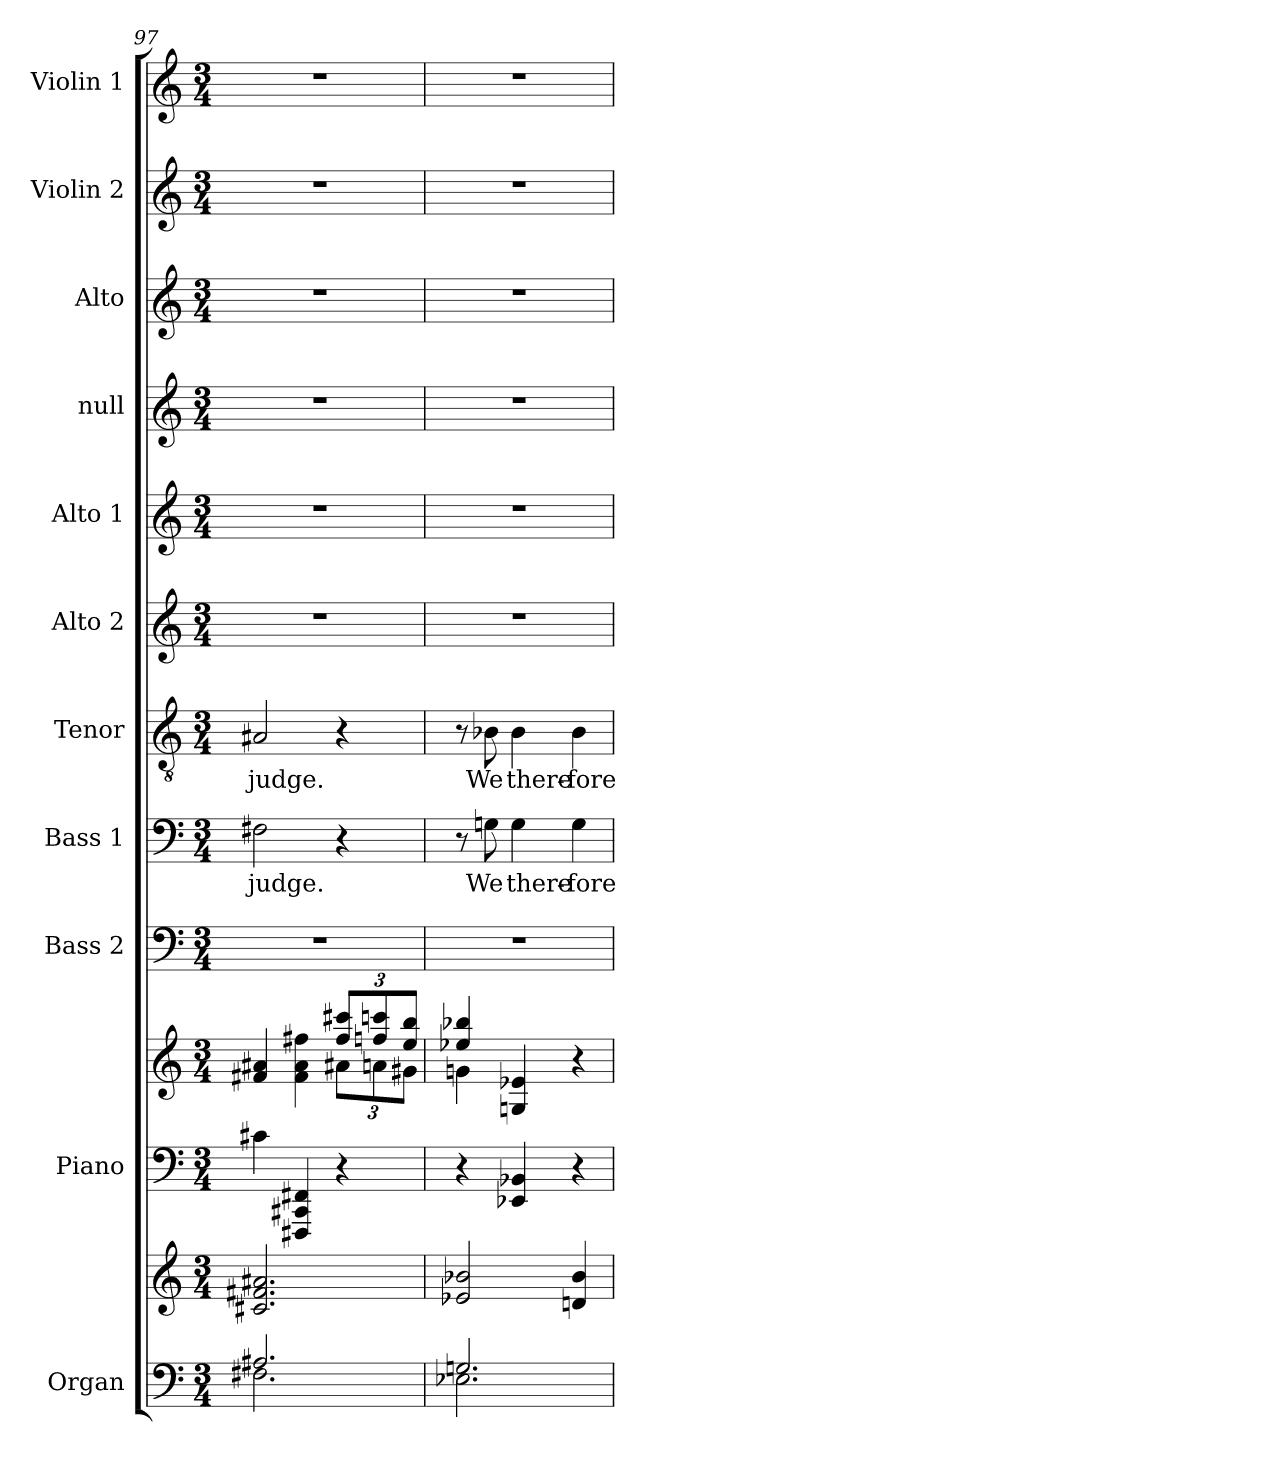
**kern	**kern	**kern	**kern	**kern	**kern	**text	**kern	**text	**kern	**kern	**kern	**kern	**kern	**kern
*part11	*part11	*part10	*part10	*part9	*part8	*part8	*part7	*part7	*part6	*part5	*part4	*part3	*part2	*part1
*staff13	*staff12	*staff11	*staff10	*staff9	*staff8	*staff8	*staff7	*staff7	*staff6	*staff5	*staff4	*staff3	*staff2	*staff1
*I"Organ	*	*I"Piano	*	*I"Bass 2	*I"Bass 1	*	*I"Tenor	*	*I"Alto 2	*I"Alto 1	*I"null	*I"Alto	*I"Violin 2	*I"Violin 1
*I'Org.	*	*	*	*I'B. 2	*I'B. 1	*	*I'T.	*	*I'A. 2	*I'A. 1	*	*	*I'Vln. 2	*I'Vln. 1
*clefF4	*clefG2	*clefF4	*clefG2	*clefF4	*clefF4	*	*clefGv2	*	*clefG2	*clefG2	*clefG2	*clefG2	*clefG2	*clefG2
*k[]	*k[]	*k[]	*k[]	*k[]	*k[]	*	*k[]	*	*k[]	*k[]	*k[]	*k[]	*k[]	*k[]
*M3/4	*M3/4	*M3/4	*M3/4	*M3/4	*M3/4	*	*M3/4	*	*M3/4	*M3/4	*M3/4	*M3/4	*M3/4	*M3/4
=97	=97	=97	=97	=97	=97	=97	=97	=97	=97	=97	=97	=97	=97	=97
*^	*	*	*^	*	*	*	*	*	*	*	*	*	*	*
!	!	!	!	!	!	!	!	!LO:LY:b	!	!LO:LY:b	!	!	!	!	!	!
2.A#X/	2.F#X\	2.c#X/ 2.f#X/ 2.a#X/	4c#X\	4f#X/ 4a#X/	2ryy	2.r	2F#X\	judge.	2A#X/	judge.	2.r	2.r	2.r	2.r	2.r	2.r
.	.	.	4FFF#X/ 4CC#X/ 4FF#X/	4f#\ 4a#\ 4ff#X\	.	.	.	.	.	.	.	.	.	.	.	.
*	*	*	*	*Xbrackettup	*	*	*	*	*	*	*	*	*	*	*	*
.	.	.	4r	12ff#/ 12ccc#X/L	12a#X\L	.	4r	.	4r	.	.	.	.	.	.	.
.	.	.	.	12ffn/ 12cccn/	12an\	.	.	.	.	.	.	.	.	.	.	.
.	.	.	.	12ee/ 12bb/J	12g#X\J	.	.	.	.	.	.	.	.	.	.	.
=98	=98	=98	=98	=98	=98	=98	=98	=98	=98	=98	=98	=98	=98	=98	=98	=98
2.Gn/	2.E-X\	2e-X/ 2b-X/	4r	4ee-X/ 4bb-X/	4gn\	2.r	8r	.	8r	.	2.r	2.r	2.r	2.r	2.r	2.r
!	!	!	!	!	!	!	!	!LO:LY:b	!	!LO:LY:b	!	!	!	!	!	!
.	.	.	.	.	.	.	8Gn\	We	8B-X\	We	.	.	.	.	.	.
!	!	!	!	!	!	!	!	!LO:LY:b	!	!LO:LY:b	!	!	!	!	!	!
.	.	.	4EE-X/ 4BB-X/	4Gn/ 4e-X/	2ryy	.	4G\	there-	4B-\	there-	.	.	.	.	.	.
!	!	!	!	!	!	!	!	!LO:LY:b	!	!LO:LY:b	!	!	!	!	!	!
.	.	4dn/ 4b-/	4r	4r	.	.	4G\	-fore	4B-\	-fore	.	.	.	.	.	.
*v	*v	*	*	*v	*v	*	*	*	*	*	*	*	*	*	*	*
=	=	=	=	=	=	=	=	=	=	=	=	=	=	=
*-	*-	*-	*-	*-	*-	*-	*-	*-	*-	*-	*-	*-	*-	*-
